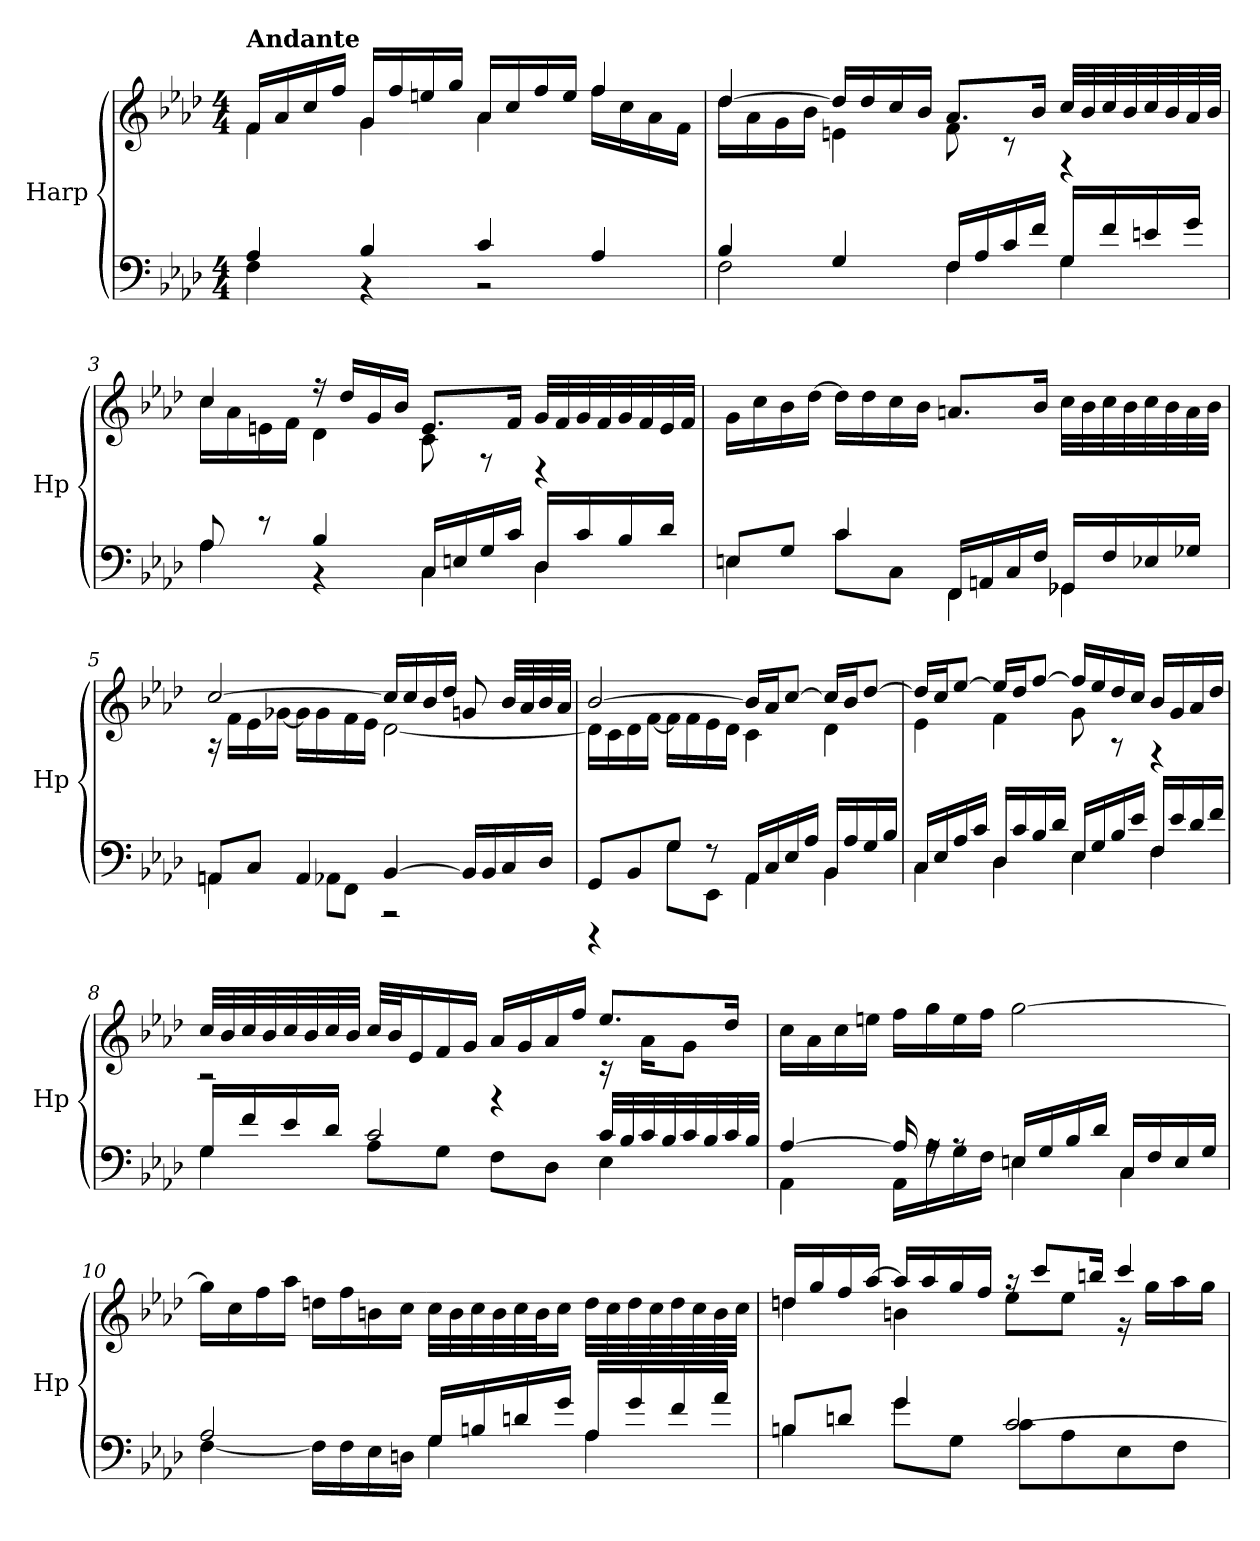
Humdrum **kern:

**kern	**kern
*part1	*part1
*staff2	*staff1
*I"Harp	*
*I'Hp	*
*clefF4	*clefG2
*k[b-e-a-d-]	*k[b-e-a-d-]
*M4/4	*M4/4
=1	=1
*^	*^
!	!	!LO:TX:a:B:t=Andante	!
4A-/	4F\	16f/LL	4f\
.	.	16a-/	.
.	.	16cc/	.
.	.	16ff/JJ	.
4B-/	4r	16g/LL	4g\
.	.	16ff/	.
.	.	16een/	.
.	.	16gg/JJ	.
4c/	2r	16a-/LL	4a-\
.	.	16cc/	.
.	.	16ff/	.
.	.	16ee/JJ	.
4A-/	.	4ff/	16ff\LL
.	.	.	16cc\
.	.	.	16a-\
.	.	.	16f\JJ
=2	=2	=2	=2
4B-/	2F\	[4dd-/	16dd-\LL
.	.	.	16a-\
.	.	.	16g\
.	.	.	16b-\JJ
4G/	.	16dd-/LL]	4en\
.	.	16dd-/	.
.	.	16cc/	.
.	.	16b-/JJ	.
16F/LL	4F\	8.a-/L	8f\
16A-/	.	.	.
16c/	.	.	8rc
16f/JJ	.	16b-/Jk	.
16G/LL	4G\	32cc/LLL	4rF
.	.	32b-/	.
16f/	.	32cc/	.
.	.	32b-/	.
16en/	.	32cc/	.
.	.	32b-/	.
16g/JJ	.	32a-/	.
.	.	32b-/JJJ	.
!!LO:LB:g=z	!!
=3	=3	=3	=3
8A-/	4A-\	4cc/	16cc\LL
.	.	.	16a-\
8r	.	.	16en\
.	.	.	16f\JJ
4B-/	4r	16r	4d-\
.	.	16dd-/LL	.
.	.	16g/	.
.	.	16b-/JJ	.
16C/LL	4C\	8.e/L	8c\
16En/	.	.	.
16G/	.	.	8rF
16c/JJ	.	16f/Jk	.
16D-/LL	4D-\	32g/LLL	4rD
.	.	32f/	.
16c/	.	32g/	.
.	.	32f/	.
16B-/	.	32g/	.
.	.	32f/	.
16d-/JJ	.	32e/	.
.	.	32f/JJJ	.
*	*	*v	*v
=4	=4	=4
8En/L	4E\	16g\LL
.	.	16cc\
8G/J	.	16b-\
.	.	[16dd-\JJ
4c/	8c\L	16dd-\LL]
.	.	16dd-\
.	8C\J	16cc\
.	.	16b-\JJ
16FF/LL	4FF\	8.an/L
16AAn/	.	.
16C/	.	.
16F/JJ	.	16b-/Jk
16GG-X/LL	4GG-\	32cc\LLL
.	.	32b-\
16F/	.	32cc\
.	.	32b-\
16E-X/	.	32cc\
.	.	32b-\
16G-X/JJ	.	32a\
.	.	32b-\JJJ
!!LO:LB:g=z
=5	=5	=5
*	*	*^
8AAn/L	4AAn\	[2cc/	16rA
.	.	.	16f\LL
8C/J	.	.	16e-\
.	.	.	[16g-X\JJ
4AA/	8AA-X\L	.	16g-\LL]
.	.	.	16g-\
.	8FF\J	.	16f\
.	.	.	16e-\JJ
[4BB-/	2rAAA	16cc/LL]	[2d-\
.	.	16cc/	.
.	.	16b-/	.
.	.	16dd-/JJ	.
16BB-/LL]	.	8gn/	.
16BB-/	.	.	.
16C/	.	32b-/LLL	.
.	.	32a-/	.
16D-/JJ	.	32b-/	.
.	.	32a-/JJJ	.
=6	=6	=6	=6
8GG/L	4rDDD	[2b-/	16d-\LL]
.	.	.	16c\
8BB-/	.	.	16d-\
.	.	.	[16f\JJ
8G/J	8G\L	.	16f\LL]
.	.	.	16f\
8r	8EE-\J	.	16e-\
.	.	.	16d-\JJ
16AA-/LL	4AA-\	16b-/LL]	4c\
16C/	.	16a-/J	.
16E-/	.	[8cc/J	.
16A-/JJ	.	.	.
16BB-/LL	4BB-\	16cc/LL]	4d-\
16A-/	.	16b-/J	.
16G/	.	[8dd-/J	.
16B-/JJ	.	.	.
!!LO:LB:g=z	!!
=7	=7	=7	=7
16C/LL	4C\	16dd-/LL]	4e-\
16E-/	.	16cc/J	.
16A-/	.	[8ee-/J	.
16c/JJ	.	.	.
16D-/LL	4D-\	16ee-/LL]	4f\
16c/	.	16dd-/J	.
16B-/	.	[8ff/J	.
16d-/JJ	.	.	.
16E-/LL	4E-\	16ff/LL]	8g\
16G/	.	16ee-/	.
16B-/	.	16dd-/	8rA
16e-/JJ	.	16cc/JJ	.
16F/LL	4F\	16b-/LL	4rF
16e-/	.	16g/	.
16d-/	.	16a-/	.
16f/JJ	.	16dd-/JJ	.
=8	=8	=8	=8
16G/LL	4G\	32cc/LLL	2rA
.	.	32b-/	.
16f/	.	32cc/	.
.	.	32b-/	.
16e-/	.	32cc/	.
.	.	32b-/	.
16d-/JJ	.	32cc/	.
.	.	32b-/JJJ	.
2c/	8A-\L	32cc/LLL	.
.	.	32b-/J	.
.	.	16e-/	.
.	8G\J	16f/	.
.	.	16g/JJ	.
.	8F\L	16a-/LL	4rD
.	.	16g/	.
.	8D-\J	16a-/	.
.	.	16ff/JJ	.
32c/LLL	4E-\	8.ee-/L	16rc
32B-/	.	.	.
32c/	.	.	16a-\KL
32B-/	.	.	.
32c/	.	.	8g\J
32B-/	.	.	.
32c/	.	16dd-/Jk	.
32B-/JJJ	.	.	.
*	*	*v	*v
!!LO:PB:g=z
=9	=9	=9
[4A-/	4AA-\	16cc\LL
.	.	16a-\
.	.	16cc\
.	.	16een\JJ
16A-/]	16AA-\LL	16ff\LL
16rA	16A-\	16gg\
8rA	16G\	16ee\
.	16F\JJ	16ff\JJ
16En/LL	4E\	[2gg\
16G/	.	.
16B-/	.	.
16d-/JJ	.	.
16C/LL	4C\	.
16F/	.	.
16E/	.	.
16G/JJ	.	.
=10	=10	=10
2A-/	[4F\	16gg\LL]
.	.	16cc\
.	.	16ff\
.	.	16aa-\JJ
.	16F\LL]	16ddn\LL
.	16F\	16ff\
.	16E-\	16bn\
.	16Dn\JJ	16cc\JJ
16G/LL	4G\	32cc\LLL
.	.	32b\
16Bn/	.	32cc\
.	.	32b\
16dn/	.	32cc\
.	.	32b\J
16g/JJ	.	16cc\JJ
16A-/LL	4A-\	32dd\LLL
.	.	32cc\
16g/	.	32dd\
.	.	32cc\
16f/	.	32dd\
.	.	32cc\
16a-/JJ	.	32b\
.	.	32cc\JJJ
!!LO:LB:g=z
=11	=11	=11
*	*	*^
8Bn/L	4B\	16ddn/LL	4ddn\
.	.	16gg/	.
8dn/J	.	16ff/	.
.	.	[16aa-/JJ	.
4g/	8g\L	16aa-/LL]	4bn\
.	.	16aa-/	.
.	8G\J	16gg/	.
.	.	16ff/JJ	.
[2c/	8c\L	16raa	8ee-\L
.	.	8ccc/L	.
.	8A-\	.	8ee-\J
.	.	16bbn/Jk	.
.	8E-\	4ccc/	16r
.	.	.	16gg\LL
.	8F\J	.	16aa-\
.	.	.	16gg\JJ
*v	*v	*	*
*	*v	*v
=	=
*-	*-
